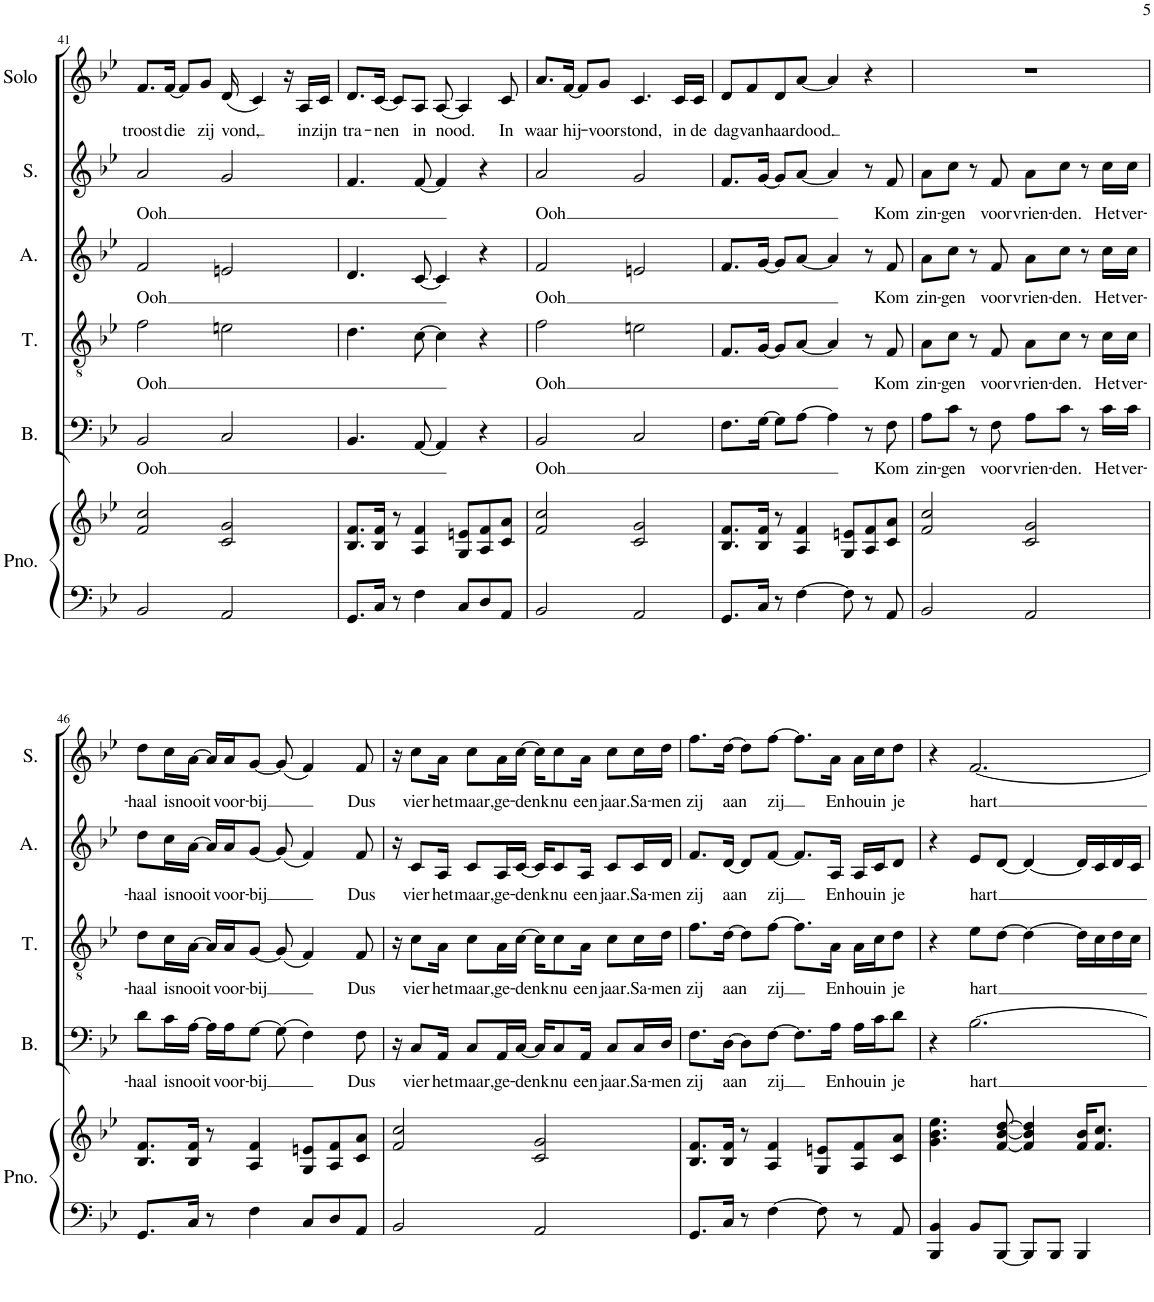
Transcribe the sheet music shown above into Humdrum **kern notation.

**kern	**kern	**kern	**text	**kern	**text	**kern	**text	**kern	**text	**kern	**text
*part6	*part6	*part5	*part5	*part4	*part4	*part3	*part3	*part2	*part2	*part1	*part1
*staff7	*staff6	*staff5	*staff5	*staff4	*staff4	*staff3	*staff3	*staff2	*staff2	*staff1	*staff1
*I"Piano	*	*I"Bas	*	*I"Tenor	*	*I"Alt	*	*I"Sopraan	*	*I"Solo	*
*I'Pno.	*	*I'B.	*	*I'T.	*	*I'A.	*	*I'S.	*	*I'Solo	*
!!LO:PB:g=z
*clefF4	*clefG2	*clefF4	*	*clefGv2	*	*clefG2	*	*clefG2	*	*clefG2	*
*k[b-e-]	*k[b-e-]	*k[b-e-]	*	*k[b-e-]	*	*k[b-e-]	*	*k[b-e-]	*	*k[b-e-]	*
*M4/4	*M4/4	*M4/4	*	*M4/4	*	*M4/4	*	*M4/4	*	*M4/4	*
=41	=41	=41	=41	=41	=41	=41	=41	=41	=41	=41	=41
!	!	!	!LO:LY:b	!	!LO:LY:b	!	!LO:LY:b	!	!LO:LY:b	!	!LO:LY:b
2BB-/	2f/ 2cc/	2BB-/	Ooh	2f\	Ooh	2f/	Ooh	2a/	Ooh	8.f/L	troost
!	!	!	!	!	!	!	!	!	!	!	!LO:LY:b
.	.	.	.	.	.	.	.	.	.	[16f/Jk	die
.	.	.	.	.	.	.	.	.	.	8f/L]	.
!	!	!	!	!	!	!	!	!	!	!	!LO:LY:b
.	.	.	.	.	.	.	.	.	.	8g/J	zij
!	!	!	!	!	!	!	!	!	!	!	!LO:LY:b
2AA/	2c/ 2g/	2C/	.	2en\	.	2en/	.	2g/	.	(16d/	vond
!	!	!	!	!	!	!	!	!	!	!	!LO:LY:b
.	.	.	.	.	.	.	.	.	.	4c/)	,
.	.	.	.	.	.	.	.	.	.	16r	.
!	!	!	!	!	!	!	!	!	!	!	!LO:LY:b
.	.	.	.	.	.	.	.	.	.	16A/LL	in
!	!	!	!	!	!	!	!	!	!	!	!LO:LY:b
.	.	.	.	.	.	.	.	.	.	16c/JJ	zijn
=42	=42	=42	=42	=42	=42	=42	=42	=42	=42	=42	=42
!	!	!	!	!	!	!	!	!	!	!	!LO:LY:b
8.GG/L	8.B-/ 8.f/L	4.BB-/	.	4.d\	.	4.d/	.	4.f/	.	8.d/L	tra-
!	!	!	!	!	!	!	!	!	!	!	!LO:LY:b
16C/Jk	16B-/ 16f/Jk	.	.	.	.	.	.	.	.	[16c/Jk	-nen
8r	8r	.	.	.	.	.	.	.	.	8c/L]	.
!	!	!	!	!	!	!	!	!	!	!	!LO:LY:b
4F\	4A/ 4f/	[8AA/	.	[8c\	.	[8c/	.	[8f/	.	8A/J	in
!	!	!	!	!	!	!	!	!	!	!	!LO:LY:b
.	.	4AA/]	.	4c\]	.	4c/]	.	4f/]	.	[8A/	nood.
8C/L	8G/ 8en/L	.	.	.	.	.	.	.	.	4A/]	.
8D/	8A/ 8f/	4r	.	4r	.	4r	.	4r	.	.	.
!	!	!	!	!	!	!	!	!	!	!	!LO:LY:b
8AA/J	8c/ 8a/J	.	.	.	.	.	.	.	.	8c/	In
=43	=43	=43	=43	=43	=43	=43	=43	=43	=43	=43	=43
!	!	!	!LO:LY:b	!	!LO:LY:b	!	!LO:LY:b	!	!LO:LY:b	!	!LO:LY:b
2BB-/	2f/ 2cc/	2BB-/	Ooh	2f\	Ooh	2f/	Ooh	2a/	Ooh	8.a/L	waar
!	!	!	!	!	!	!	!	!	!	!	!LO:LY:b
.	.	.	.	.	.	.	.	.	.	[16f/Jk	hij-
.	.	.	.	.	.	.	.	.	.	8f/L]	.
!	!	!	!	!	!	!	!	!	!	!	!LO:LY:b
.	.	.	.	.	.	.	.	.	.	8g/J	-voor
!	!	!	!	!	!	!	!	!	!	!	!LO:LY:b
2AA/	2c/ 2g/	2C/	.	2en\	.	2en/	.	2g/	.	4.c/	stond,
!	!	!	!	!	!	!	!	!	!	!	!LO:LY:b
.	.	.	.	.	.	.	.	.	.	16c/LL	in
!	!	!	!	!	!	!	!	!	!	!	!LO:LY:b
.	.	.	.	.	.	.	.	.	.	16c/JJ	de
=44	=44	=44	=44	=44	=44	=44	=44	=44	=44	=44	=44
!	!	!	!	!	!	!	!	!	!	!	!LO:LY:b
8.GG/L	8.B-/ 8.f/L	8.F\L	.	8.F/L	.	8.f/L	.	8.f/L	.	8d/L	dag
!	!	!	!	!	!	!	!	!	!	!	!LO:LY:b
.	.	.	.	.	.	.	.	.	.	8f/	van
16C/Jk	16B-/ 16f/Jk	[16G\Jk	.	[16G/Jk	.	[16g/Jk	.	[16g/Jk	.	.	.
!	!	!	!	!	!	!	!	!	!	!	!LO:LY:b
8r	8r	8G\L]	.	8G/L]	.	8g/L]	.	8g/L]	.	8d/	haar
!	!	!	!	!	!	!	!	!	!	!	!LO:LY:b
[4F\	4A/ 4f/	[8A\J	.	[8A/J	.	[8a/J	.	[8a/J	.	[8a/J	dood
!	!	!	!	!	!	!	!	!	!	!	!LO:LY:b
.	.	4A\]	.	4A/]	.	4a/]	.	4a/]	.	4a/]	.
8F\]	8G/ 8en/L	.	.	.	.	.	.	.	.	.	.
8r	8A/ 8f/	8r	.	8r	.	8r	.	8r	.	4r	.
!	!	!	!LO:LY:b	!	!LO:LY:b	!	!LO:LY:b	!	!LO:LY:b	!	!
8AA/	8c/ 8a/J	8F\	Kom	8F/	Kom	8f/	Kom	8f/	Kom	.	.
=45	=45	=45	=45	=45	=45	=45	=45	=45	=45	=45	=45
!	!	!	!LO:LY:b	!	!LO:LY:b	!	!LO:LY:b	!	!LO:LY:b	!	!
2BB-/	2f/ 2cc/	8A\L	zin-	8A\L	zin-	8a\L	zin-	8a\L	zin-	1r	.
!	!	!	!LO:LY:b	!	!LO:LY:b	!	!LO:LY:b	!	!LO:LY:b	!	!
.	.	8c\J	-gen	8c\J	-gen	8cc\J	-gen	8cc\J	-gen	.	.
.	.	8r	.	8r	.	8r	.	8r	.	.	.
!	!	!	!LO:LY:b	!	!LO:LY:b	!	!LO:LY:b	!	!LO:LY:b	!	!
.	.	8F\	voor	8F/	voor	8f/	voor	8f/	voor	.	.
!	!	!	!LO:LY:b	!	!LO:LY:b	!	!LO:LY:b	!	!LO:LY:b	!	!
2AA/	2c/ 2g/	8A\L	vrien-	8A\L	vrien-	8a\L	vrien-	8a\L	vrien-	.	.
!	!	!	!LO:LY:b	!	!LO:LY:b	!	!LO:LY:b	!	!LO:LY:b	!	!
.	.	8c\J	-den.	8c\J	-den.	8cc\J	-den.	8cc\J	-den.	.	.
.	.	8r	.	8r	.	8r	.	8r	.	.	.
!	!	!	!LO:LY:b	!	!LO:LY:b	!	!LO:LY:b	!	!LO:LY:b	!	!
.	.	16c\LL	Het	16c\LL	Het	16cc\LL	Het	16cc\LL	Het	.	.
!	!	!	!LO:LY:b	!	!LO:LY:b	!	!LO:LY:b	!	!LO:LY:b	!	!
.	.	16c\JJ	ver-	16c\JJ	ver-	16cc\JJ	ver-	16cc\JJ	ver-	.	.
!!LO:LB:g=z
=46	=46	=46	=46	=46	=46	=46	=46	=46	=46	=46	=46
!	!	!	!LO:LY:b	!	!LO:LY:b	!	!LO:LY:b	!	!LO:LY:b	!	!
8.GG/L	8.B-/ 8.f/L	8d\L	-haal	8d\L	-haal	8dd\L	-haal	8dd\L	-haal	1r	.
!	!	!	!LO:LY:b	!	!LO:LY:b	!	!LO:LY:b	!	!LO:LY:b	!	!
.	.	16c\L	is	16c\L	is	16cc\L	is	16cc\L	is	.	.
!	!	!	!LO:LY:b	!	!LO:LY:b	!	!LO:LY:b	!	!LO:LY:b	!	!
16C/Jk	16B-/ 16f/Jk	[16A\JJ	nooit	[16A\JJ	nooit	[16a\JJ	nooit	[16a\JJ	nooit	.	.
8r	8r	16A\LL]	.	16A/LL]	.	16a/LL]	.	16a/LL]	.	.	.
!	!	!	!LO:LY:b	!	!LO:LY:b	!	!LO:LY:b	!	!LO:LY:b	!	!
.	.	16A\J	voor-	16A/J	voor-	16a/J	voor-	16a/J	voor-	.	.
!	!	!	!LO:LY:b	!	!LO:LY:b	!	!LO:LY:b	!	!LO:LY:b	!	!
4F\	4A/ 4f/	[8G\J	-bij	[8G/J	-bij	[8g/J	-bij	[8g/J	-bij	.	.
.	.	(8G\]	.	(8G/]	.	(8g/]	.	(8g/]	.	.	.
8C/L	8G/ 8en/L	4F\)	.	4F/)	.	4f/)	.	4f/)	.	.	.
8D/	8A/ 8f/	.	.	.	.	.	.	.	.	.	.
!	!	!	!LO:LY:b	!	!LO:LY:b	!	!LO:LY:b	!	!LO:LY:b	!	!
8AA/J	8c/ 8a/J	8F\	Dus	8F/	Dus	8f/	Dus	8f/	Dus	.	.
=47	=47	=47	=47	=47	=47	=47	=47	=47	=47	=47	=47
2BB-/	2f/ 2cc/	16r	.	16r	.	16r	.	16r	.	1r	.
!	!	!	!LO:LY:b	!	!LO:LY:b	!	!LO:LY:b	!	!LO:LY:b	!	!
.	.	8C/L	vier	8c\L	vier	8c/L	vier	8cc\L	vier	.	.
!	!	!	!LO:LY:b	!	!LO:LY:b	!	!LO:LY:b	!	!LO:LY:b	!	!
.	.	16AA/Jk	het	16A\Jk	het	16A/Jk	het	16a\Jk	het	.	.
!	!	!	!LO:LY:b	!	!LO:LY:b	!	!LO:LY:b	!	!LO:LY:b	!	!
.	.	8C/L	maar,	8c\L	maar,	8c/L	maar,	8cc\L	maar,	.	.
!	!	!	!LO:LY:b	!	!LO:LY:b	!	!LO:LY:b	!	!LO:LY:b	!	!
.	.	16AA/L	ge-	16A\L	ge-	16A/L	ge-	16a\L	ge-	.	.
!	!	!	!LO:LY:b	!	!LO:LY:b	!	!LO:LY:b	!	!LO:LY:b	!	!
.	.	[16C/JJ	-denk	[16c\JJ	-denk	[16c/JJ	-denk	[16cc\JJ	-denk	.	.
2AA/	2c/ 2g/	16C/KL]	.	16c\KL]	.	16c/KL]	.	16cc\KL]	.	.	.
!	!	!	!LO:LY:b	!	!LO:LY:b	!	!LO:LY:b	!	!LO:LY:b	!	!
.	.	8C/	nu	8c\	nu	8c/	nu	8cc\	nu	.	.
!	!	!	!LO:LY:b	!	!LO:LY:b	!	!LO:LY:b	!	!LO:LY:b	!	!
.	.	16AA/Jk	een	16A\Jk	een	16A/Jk	een	16a\Jk	een	.	.
!	!	!	!LO:LY:b	!	!LO:LY:b	!	!LO:LY:b	!	!LO:LY:b	!	!
.	.	8C/L	jaar.	8c\L	jaar.	8c/L	jaar.	8cc\L	jaar.	.	.
!	!	!	!LO:LY:b	!	!LO:LY:b	!	!LO:LY:b	!	!LO:LY:b	!	!
.	.	16C/L	Sa-	16c\L	Sa-	16c/L	Sa-	16cc\L	Sa-	.	.
!	!	!	!LO:LY:b	!	!LO:LY:b	!	!LO:LY:b	!	!LO:LY:b	!	!
.	.	16D/JJ	-men	16d\JJ	-men	16d/JJ	-men	16dd\JJ	-men	.	.
=48	=48	=48	=48	=48	=48	=48	=48	=48	=48	=48	=48
!	!	!	!LO:LY:b	!	!LO:LY:b	!	!LO:LY:b	!	!LO:LY:b	!	!
8.GG/L	8.B-/ 8.f/L	8.F\L	zij	8.f\L	zij	8.f/L	zij	8.ff\L	zij	1r	.
!	!	!	!LO:LY:b	!	!LO:LY:b	!	!LO:LY:b	!	!LO:LY:b	!	!
16C/Jk	16B-/ 16f/Jk	[16D\Jk	aan	[16d\Jk	aan	[16d/Jk	aan	[16dd\Jk	aan	.	.
8r	8r	8D\L]	.	8d\L]	.	8d/L]	.	8dd\L]	.	.	.
!	!	!	!LO:LY:b	!	!LO:LY:b	!	!LO:LY:b	!	!LO:LY:b	!	!
[4F\	4A/ 4f/	[8F\J	zij	[8f\J	zij	[8f/J	zij	[8ff\J	zij	.	.
.	.	8.F\L]	.	8.f\L]	.	8.f/L]	.	8.ff\L]	.	.	.
8F\]	8G/ 8en/L	.	.	.	.	.	.	.	.	.	.
!	!	!	!LO:LY:b	!	!LO:LY:b	!	!LO:LY:b	!	!LO:LY:b	!	!
.	.	16A\Jk	En	16A\Jk	En	16A/Jk	En	16a\Jk	En	.	.
!	!	!	!LO:LY:b	!	!LO:LY:b	!	!LO:LY:b	!	!LO:LY:b	!	!
8r	8A/ 8f/	16A\LL	hou	16A\LL	hou	16A/LL	hou	16a\LL	hou	.	.
!	!	!	!LO:LY:b	!	!LO:LY:b	!	!LO:LY:b	!	!LO:LY:b	!	!
.	.	16c\J	in	16c\J	in	16c/J	in	16cc\J	in	.	.
!	!	!	!LO:LY:b	!	!LO:LY:b	!	!LO:LY:b	!	!LO:LY:b	!	!
8AA/	8c/ 8a/J	8d\J	je	8d\J	je	8d/J	je	8dd\J	je	.	.
=49	=49	=49	=49	=49	=49	=49	=49	=49	=49	=49	=49
4BBB-/ 4BB-/	4.g\ 4.b-\ 4.ee-\	4r	.	4r	.	4r	.	4r	.	1r	.
!	!	!	!LO:LY:b	!	!LO:LY:b	!	!LO:LY:b	!	!LO:LY:b	!	!
8BB-/L	.	[2.B-\	hart	8e-\L	hart	8e-/L	hart	[2.f/	hart	.	.
[8BBB-/J	[8f/ [8b-/ [8dd/	.	.	[8d\J	.	[8d/J	.	.	.	.	.
8BBB-/L]	4f/] 4b-/] 4dd/]	.	.	4d\_	.	4d/_	.	.	.	.	.
8BBB-/J	.	.	.	.	.	.	.	.	.	.	.
4BBB-/	16f/ 16b-/KL	.	.	16d\LL]	.	16d/LL]	.	.	.	.	.
.	8.f/ 8.cc/J	.	.	16c\	.	16c/	.	.	.	.	.
.	.	.	.	16d\	.	16d/	.	.	.	.	.
.	.	.	.	16c\JJ	.	16c/JJ	.	.	.	.	.
=	=	=	=	=	=	=	=	=	=	=	=
*-	*-	*-	*-	*-	*-	*-	*-	*-	*-	*-	*-
